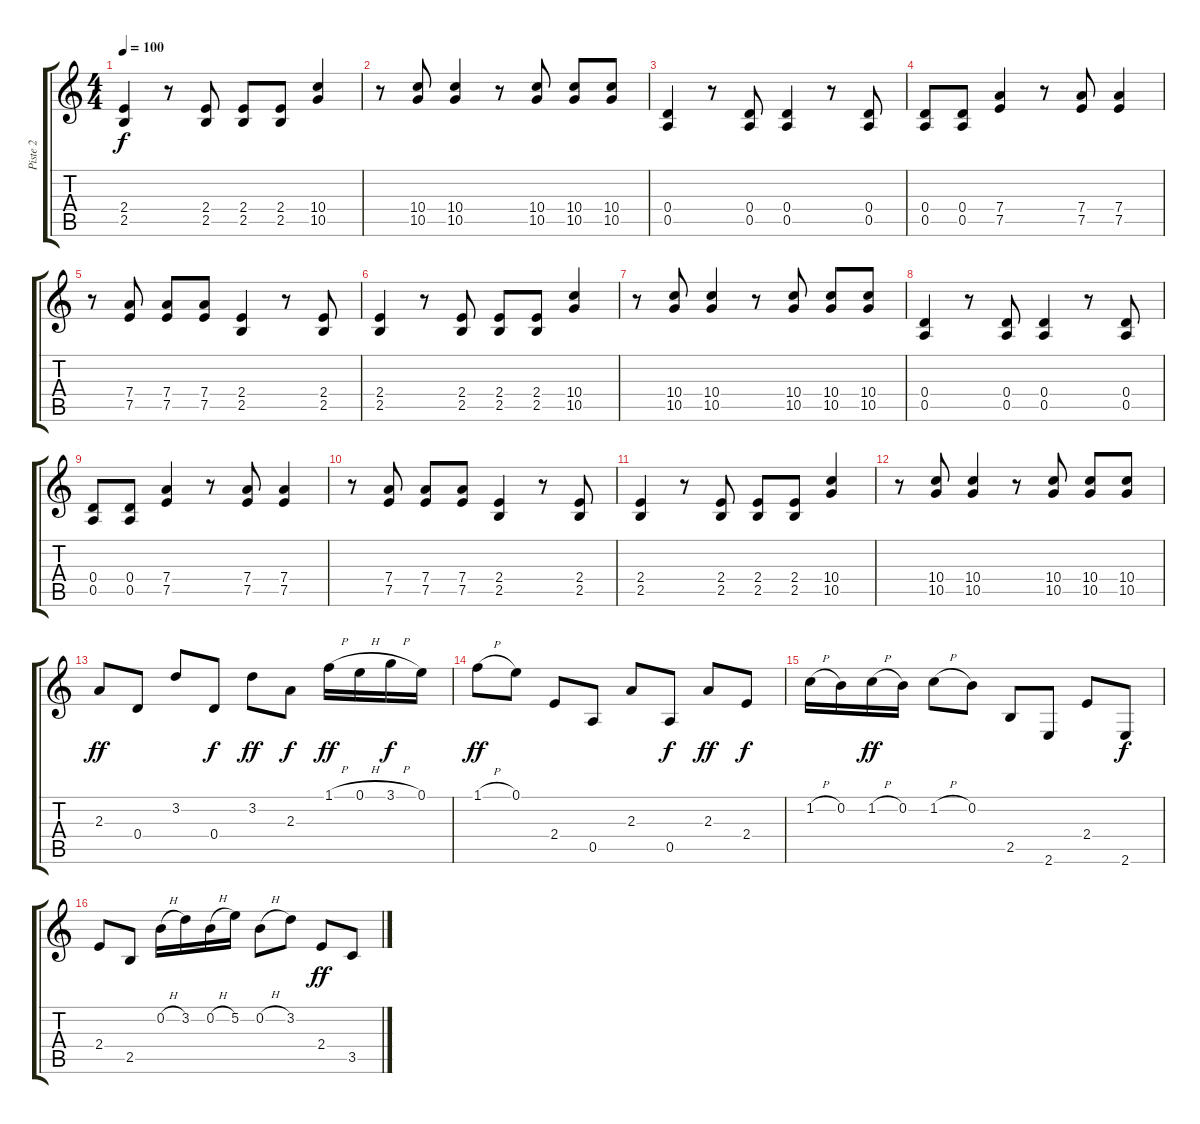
\track ("Piste 2" "Piste 2") {instrument electricguitarclean}
\staff {score tabs}
\tuning (E4 B3 G3 D3 A2 D2) {hide}
\ts (4 4)
\tempo 100
\clef g2
\ks c
(2.4 2.5).4{dy f instrument distortionguitar} r.8 (2.4 2.5).8 (2.4 2.5).8 (2.4 2.5).8 (10.4 10.5).4 |
r.8 (10.4 10.5).8 (10.4 10.5).4 r.8 (10.4 10.5).8 (10.4 10.5).8 (10.4 10.5).8 |
(0.4 0.5).4{instrument distortionguitar} r.8 (0.4 0.5).8 (0.4 0.5).4 r.8 (0.4 0.5).8 |
(0.4 0.5).8 (0.4 0.5).8 (7.4 7.5).4 r.8 (7.4 7.5).8 (7.4 7.5).4 |
r.8 (7.4 7.5).8 (7.4 7.5).8 (7.4 7.5).8 (2.4 2.5).4 r.8 (2.4 2.5).8 |
(2.4 2.5).4{instrument distortionguitar} r.8 (2.4 2.5).8 (2.4 2.5).8 (2.4 2.5).8 (10.4 10.5).4 |
r.8 (10.4 10.5).8 (10.4 10.5).4 r.8 (10.4 10.5).8 (10.4 10.5).8 (10.4 10.5).8 |
(0.4 0.5).4{instrument distortionguitar} r.8 (0.4 0.5).8 (0.4 0.5).4 r.8 (0.4 0.5).8 |
(0.4 0.5).8 (0.4 0.5).8 (7.4 7.5).4 r.8 (7.4 7.5).8 (7.4 7.5).4 |
r.8 (7.4 7.5).8 (7.4 7.5).8 (7.4 7.5).8 (2.4 2.5).4 r.8 (2.4 2.5).8 |
(2.4 2.5).4{instrument distortionguitar} r.8 (2.4 2.5).8 (2.4 2.5).8 (2.4 2.5).8 (10.4 10.5).4 |
r.8 (10.4 10.5).8 (10.4 10.5).4 r.8 (10.4 10.5).8 (10.4 10.5).8 (10.4 10.5).8 |
2.3.8{dy ff instrument acousticguitarsteel} 0.4.8 3.2.8 0.4.8{dy f} 3.2.8{dy ff} 2.3.8{dy f} 1.1{h}.16{dy ff} 0.1{h}.16 3.1{h}.16{dy f} 0.1.16 |
1.1{h}.8{dy ff} 0.1.8 2.4.8 0.5.8 2.3.8 0.5.8{dy f} 2.3.8{dy ff} 2.4.8{dy f} |
1.2{h}.16 0.2.16 1.2{h}.16{dy ff} 0.2.16 1.2{h}.8 0.2.8 2.5.8 2.6.8 2.4.8 2.6.8{dy f} |
2.4.8 2.5.8 0.2{h}.16 3.2.16 0.2{h}.16 5.2.16 0.2{h}.8 3.2.8 2.4.8{dy ff} 3.5.8
